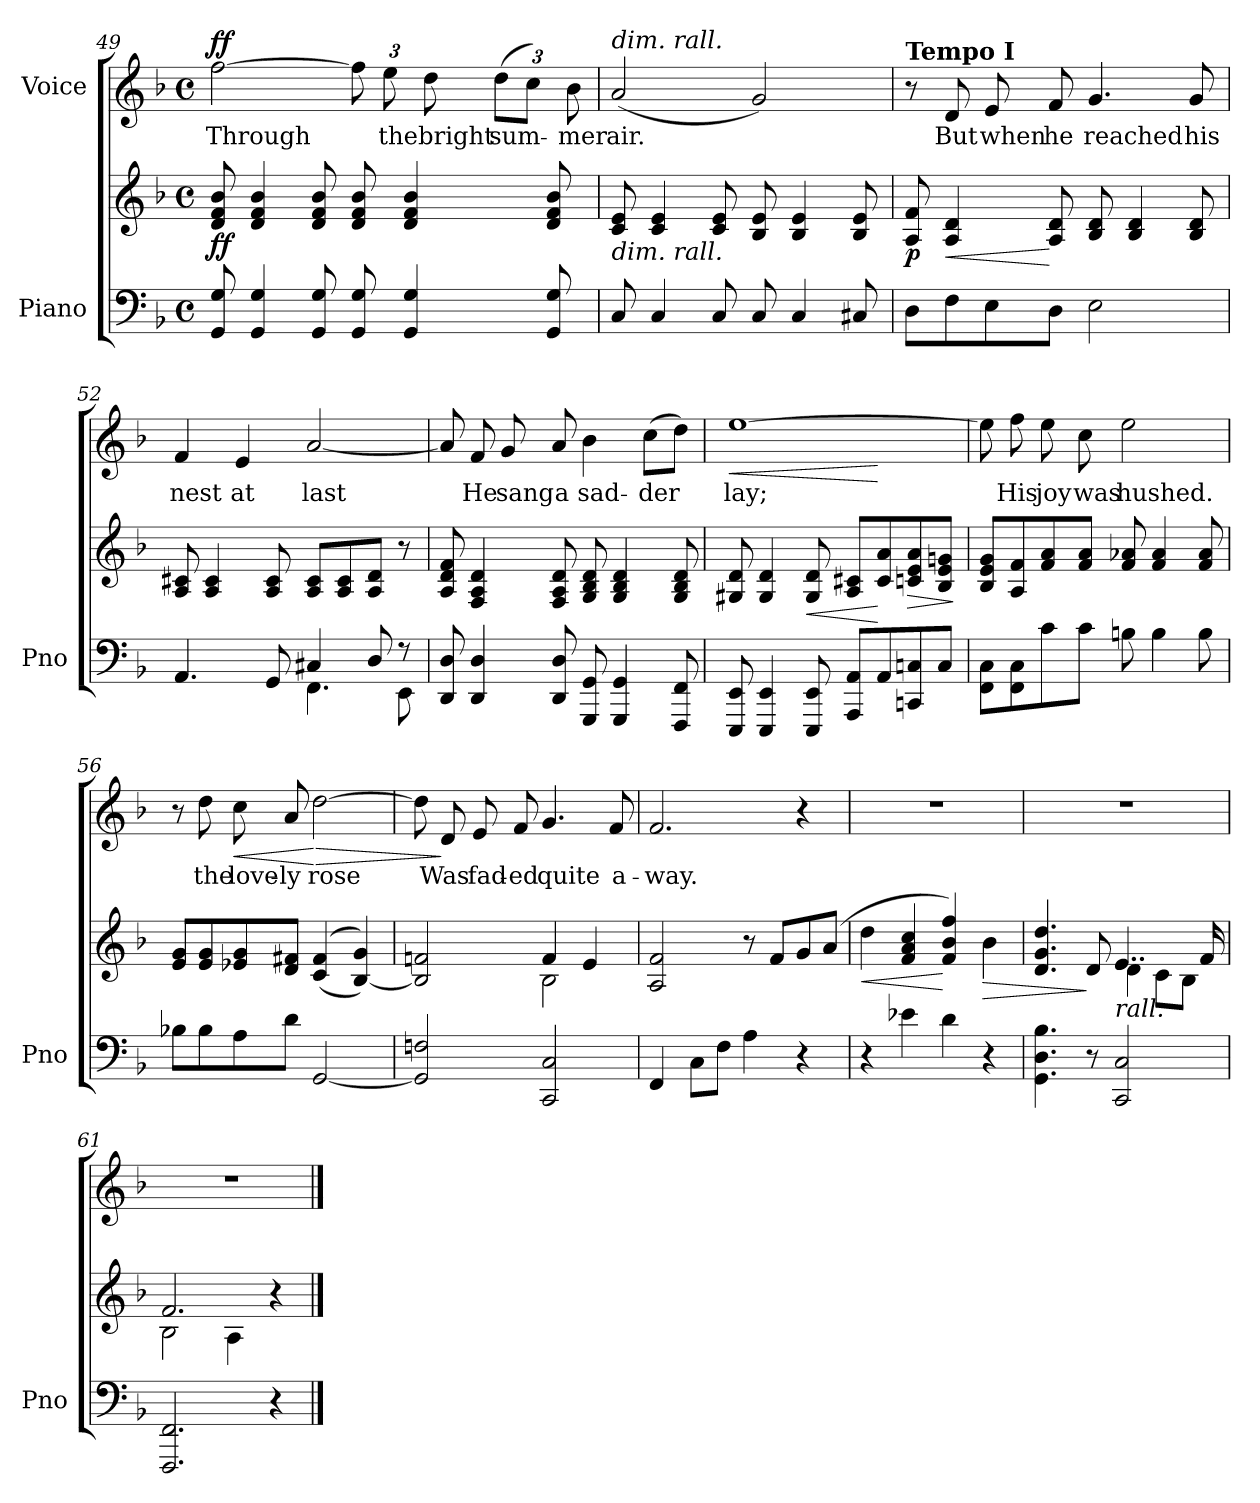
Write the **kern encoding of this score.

**kern	**kern	**dynam	**kern	**text	**dynam
*part2	*part2	*part2	*part1	*part1	*part1
*staff3	*staff2	*staff2/3	*staff1	*staff1	*staff1
*I"Piano	*	*	*I"Voice	*	*
*I'Pno	*	*	*	*	*
!!LO:PB:g=z
*clefF4	*clefG2	*	*clefG2	*	*
*k[b-]	*k[b-]	*	*k[b-]	*	*
*M4/4	*M4/4	*	*M4/4	*	*
*met(c)	*met(c)	*	*met(c)	*	*
=49	=49	=49	=49	=49	=49
!	!	!LO:DY:b	!	!LO:LY:b	!LO:DY:a
8GG/ 8G/	8d/ 8f/ 8b-/	ff	[2ff\	Through	ff
4GG/ 4G/	4d/ 4f/ 4b-/	.	.	.	.
8GG/ 8G/	8d/ 8f/ 8b-/	.	.	.	.
*	*	*	*Xbrackettup	*	*
8GG/ 8G/	8d/ 8f/ 8b-/	.	12ff\]	.	.
!	!	!	!	!LO:LY:b	!
.	.	.	12ee\	the	.
4GG/ 4G/	4d/ 4f/ 4b-/	.	.	.	.
!	!	!	!	!LO:LY:b	!
.	.	.	12dd\	bright	.
!	!	!	!	!LO:LY:b	!
.	.	.	(>12dd\L	sum-	.
.	.	.	12cc\J)	.	.
8GG/ 8G/	8d/ 8f/ 8b-/	.	.	.	.
!	!	!	!	!LO:LY:b	!
.	.	.	12b-\	-mer	.
=50	=50	=50	=50	=50	=50
!	!	!	!LO:TX:a:i:t=dim.                    rall.	!	!
!	!LO:TX:b:i:t=dim.                     rall.	!	!	!	!
!	!	!	!	!LO:LY:b	!
8C/	8c/ 8e/	.	(<2a/	air.	.
4C/	4c/ 4e/	.	.	.	.
8C/	8c/ 8e/	.	.	.	.
8C/	8B-/ 8e/	.	2g/)	.	.
4C/	4B-/ 4e/	.	.	.	.
8C#X/	8B-/ 8e/	.	.	.	.
=51	=51	=51	=51	=51	=51
!	!	!	!LO:TX:a:B:t=Tempo I	!	!
!	!	!LO:DY:b	!	!	!
8D\L	8A/ 8f/	p	8r	.	.
!	!	!LO:HP:b	!	!LO:LY:b	!
8F\	4A/ 4d/	<	8d/	But	.
!	!	!	!	!LO:LY:b	!
8E\	.	.	8e/	when	.
!	!	!	!	!LO:LY:b	!
8D\J	8A/ 8d/	[	8f/	he	.
!	!	!	!	!LO:LY:b	!
2E\	8B-/ 8d/	.	4.g/	reached	.
.	4B-/ 4d/	.	.	.	.
!	!	!	!	!LO:LY:b	!
.	8B-/ 8d/	.	8g/	his	.
!!LO:LB:g=z
=52	=52	=52	=52	=52	=52
*^	*	*	*	*	*
!	!	!	!	!	!LO:LY:b	!
4.AA/	2ryy	8A/ 8c#X/	.	4f/	nest	.
.	.	4A/ 4c#/	.	.	.	.
!	!	!	!	!	!LO:LY:b	!
.	.	.	.	4e/	at	.
8GG/	.	8A/ 8c#/	.	.	.	.
!	!	!	!	!	!LO:LY:b	!
4C#X/	4.FF\	8A/ 8c#/L	.	[2a/	last	.
.	.	8A/ 8c#/	.	.	.	.
8D/	.	8A/ 8d/J	.	.	.	.
8r	8EE\	8r	.	.	.	.
*v	*v	*	*	*	*	*
=53	=53	=53	=53	=53	=53
8DD/ 8D/	8A/ 8d/ 8f/	.	8a/]	.	.
!	!	!	!	!LO:LY:b	!
4DD/ 4D/	4F/ 4A/ 4d/	.	8f/	He	.
!	!	!	!	!LO:LY:b	!
.	.	.	8g/	sang	.
!	!	!	!	!LO:LY:b	!
8DD/ 8D/	8F/ 8A/ 8d/	.	8a/	a	.
!	!	!	!	!LO:LY:b	!
8GGG/ 8GG/	8G/ 8B-/ 8d/	.	4b-\	sad-	.
4GGG/ 4GG/	4G/ 4B-/ 4d/	.	.	.	.
!	!	!	!	!LO:LY:b	!
.	.	.	(>8cc\L	-der	.
8FFF/ 8FF/	8G/ 8B-/ 8d/	.	8dd\J)	.	.
=54	=54	=54	=54	=54	=54
!	!	!	!	!LO:LY:b	!LO:HP:b
*	*	*	*^	*	*
8EEE/ 8EE/	8G#X/ 8d/	.	[1ee	2ryy	lay;	<
4EEE/ 4EE/	4G#/ 4d/	.	.	.	.	.
!	!	!LO:HP:b	!	!	!	!
8EEE/ 8EE/	8G#/ 8d/	<	.	.	.	.
8AAA/ 8AA/L	8A/ 8c#X/L	.	.	8ryy	.	.
8AA/	8c#/ 8a/	[	.	8ryy	.	[
!	!	!LO:HP:b	!	!	!	!
8CCn/ 8Cn/	8cn/ 8e/ 8a/	>	.	4ryy	.	.
8C/J	8B-/ 8e/ 8gn/J	.	.	.	.	.
*	*	*	*v	*v	*	*
.	.	]	.	.	.
!!LO:LB:g=z
=55	=55	=55	=55	=55	=55
8FF\ 8C\L	8B-/ 8e/ 8g/L	.	8ee\]	.	.
!	!	!LO:DY:b	!	!LO:LY:b	!
!	!	!LO:DY:n=1:b	!	!	!LO:DY:a
!	!	!	!	!	!LO:DY:n=1:a
8FF\ 8C\	8A/ 8f/	p other-dynamics	8ff\	His	p other-dynamics
!	!	!	!	!LO:LY:b	!
8c\	8f/ 8a/	.	8ee\	joy	.
!	!	!	!	!LO:LY:b	!
8c\J	8f/ 8a/J	.	8cc\	was	.
!	!	!	!	!LO:LY:b	!
8Bn\	8f/ 8a-X/	.	2ee\	hushed.	.
4B\	4f/ 4a-/	.	.	.	.
8B\	8f/ 8a-/	.	.	.	.
=56	=56	=56	=56	=56	=56
8B-X\L	8e/ 8g/L	.	8r	.	.
!	!	!LO:DY:b	!	!LO:LY:b	!
!	!	!LO:DY:n=1:b	!	!	!LO:DY:a
!	!	!	!	!	!LO:DY:n=1:a
8B-\	8e/ 8g/	pp other-dynamics	8dd\	the	pp other-dynamics
!	!	!	!	!LO:LY:b	!LO:HP:b
8A\	8e-X/ 8g/	.	8cc\	love-	<
!	!	!	!	!LO:LY:b	!
8d\J	8d/ 8f#X/J	.	8a/	-ly	.
!	!	!	!	!LO:LY:b	!LO:HP:n=1:b
[2GG/	(<(>4c/ 4f#/	.	[2dd\	rose	[ >
.	[4B-/ 4g/))	.	.	.	.
=57	=57	=57	=57	=57	=57
*	*^	*	*	*	*
2GG/] 2Fn/	2B-/] 2fn/	2ryy	.	8dd\]	.	.
!	!	!	!	!	!LO:LY:b	!
.	.	.	.	8d/	Was	]
!	!	!	!	!	!LO:LY:b	!
.	.	.	.	8e/	fad-	.
!	!	!	!	!	!LO:LY:b	!
.	.	.	.	8f/	-ed	.
!	!	!	!LO:DY:b	!	!LO:LY:b	!
!	!	!	!LO:DY:n=1:b	!	!	!LO:DY:a
!	!	!	!	!	!	!LO:DY:n=1:a
2CC/ 2C/	4f/	2B-\	other-dynamics pp	4.g/	quite	other-dynamics pp
.	4e/	.	.	.	.	.
!	!	!	!	!	!LO:LY:b	!
.	.	.	.	8f/	a-	.
*	*v	*v	*	*	*	*
!!LO:LB:g=z
=58	=58	=58	=58	=58	=58
!	!	!	!	!LO:LY:b	!
(>4FF/	2A/ 2f/	.	2.f/	-way.	.
8C\L	.	.	.	.	.
8F\J	.	.	.	.	.
4A\	8r	.	.	.	.
.	8f/L	.	.	.	.
4r	8g/	.	4r	.	.
.	(8a/J	.	.	.	.
=59	=59	=59	=59	=59	=59
!	!	!LO:HP:b	!	!	!
4r	4dd\	<	1r	.	.
4e-X\	4f/ 4a/ 4cc/	.	.	.	.
4d\	4f/ 4b-/ 4ff/)	[	.	.	.
!	!	!LO:HP:b	!	!	!
4r	4b-\	>	.	.	.
=60	=60	=60	=60	=60	=60
*	*^	*	*	*	*
4.GG\ 4.D\ 4.B-\	4.d/ 4.g/ 4.dd/	2ryy	.	1r	.	.
8r	8d/	.	]	.	.	.
!LO:TX:a:i:t=rall.	!	!	!	!	!	!
2CC/ 2C/	4..e/	4d\	.	.	.	.
.	.	8c\L	.	.	.	.
.	.	8B-\J	.	.	.	.
.	16f/	.	.	.	.	.
=61	=61	=61	=61	=61	=61	=61
2.FFF/ 2.FF/	2.f/	2B-\	.	1r	.	.
.	.	4A\	.	.	.	.
4r	4r	4ryy	.	.	.	.
*	*v	*v	*	*	*	*
==	==	==	==	==	==
*-	*-	*-	*-	*-	*-
